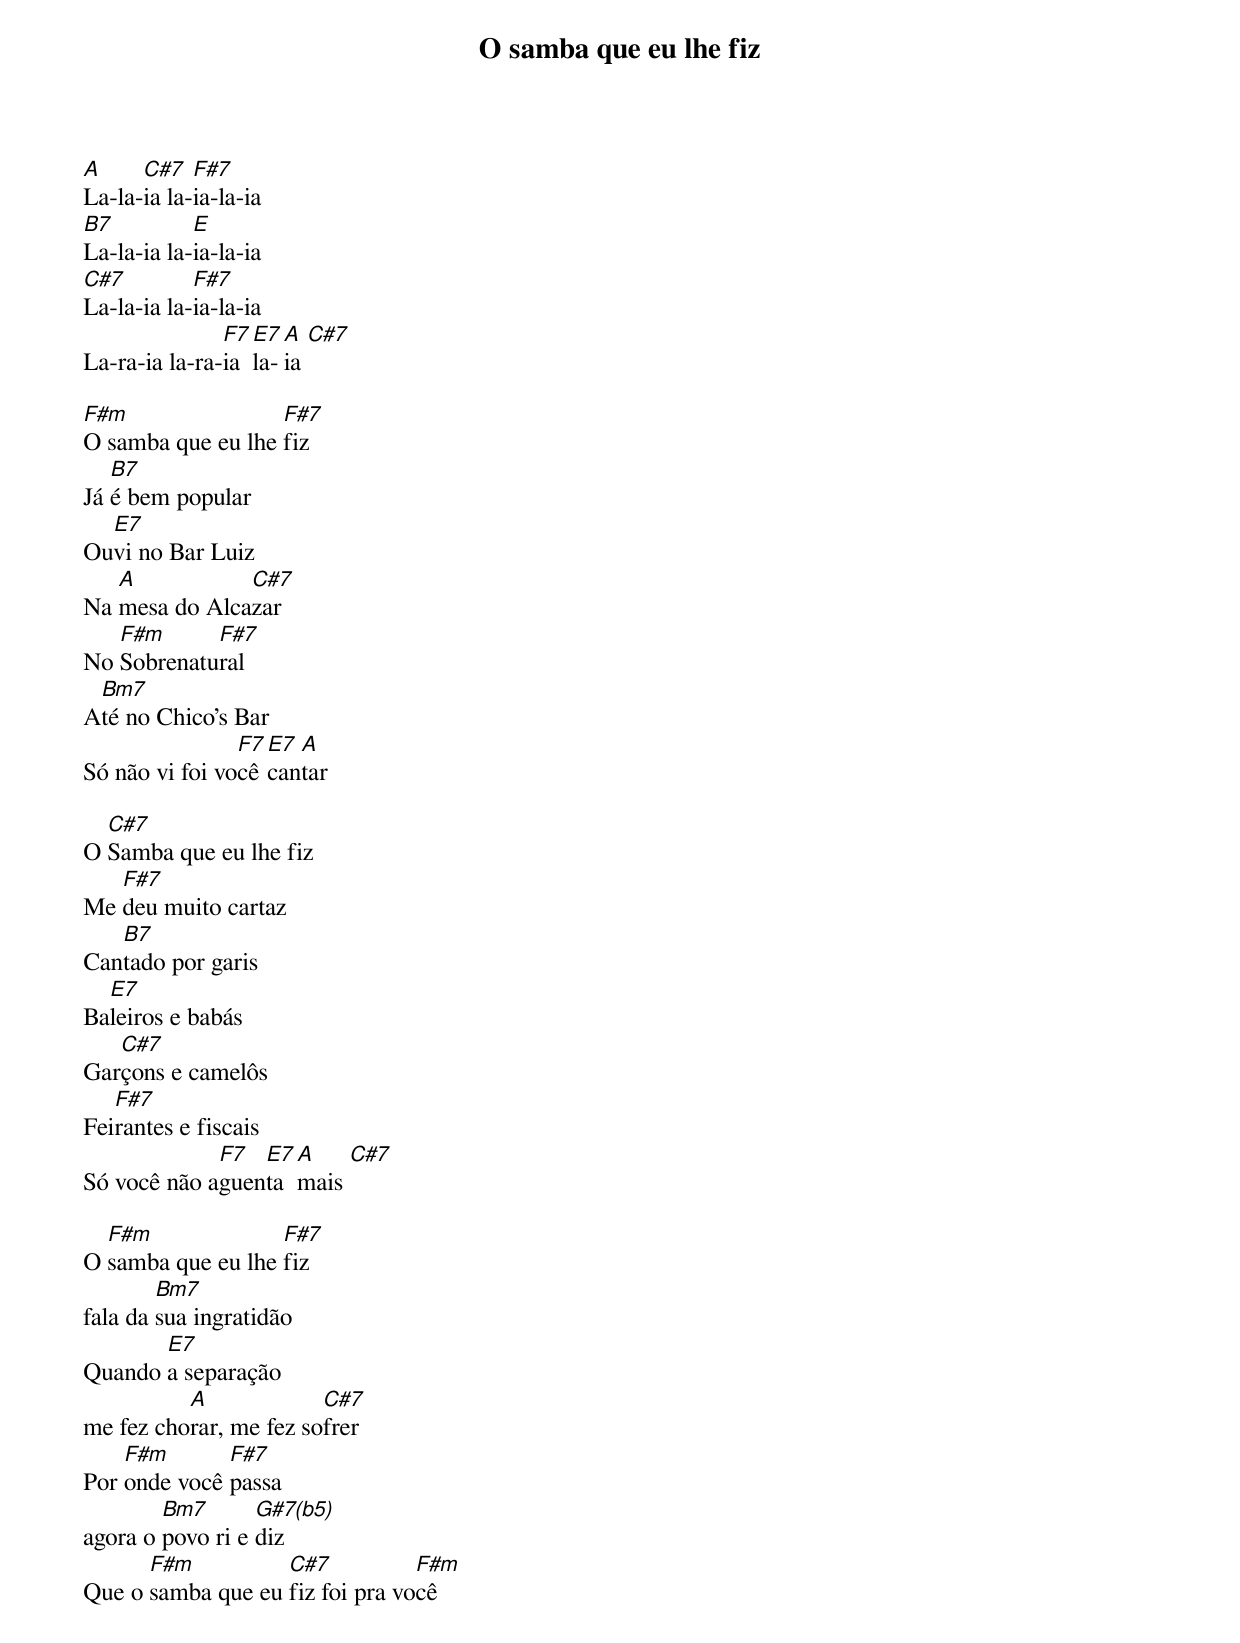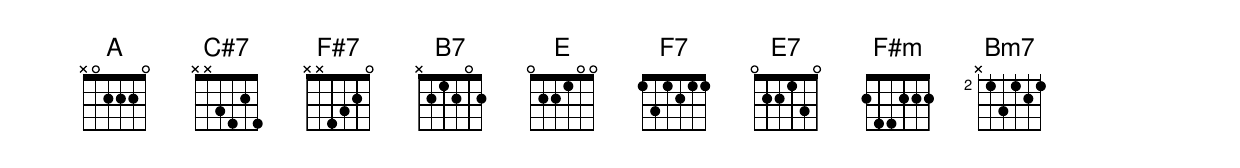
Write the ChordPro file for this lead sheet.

{title: O samba que eu lhe fiz}
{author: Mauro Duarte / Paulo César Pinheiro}
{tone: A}


[A]La-la-[C#7]ia la-[F#7]ia-la-ia
[B7]La-la-ia la-[E]ia-la-ia
[C#7]La-la-ia la-[F#7]ia-la-ia
La-ra-ia la-ra-[F7]ia [E7]la-[A]ia [C#7]

[F#m]O samba que eu lhe [F#7]fiz
Já [B7]é bem popular
Ou[E7]vi no Bar Luiz
Na [A]mesa do Alca[C#7]zar
No [F#m]Sobrenatu[F#7]ral
A[Bm7]té no Chico's Bar
Só não vi foi vo[F7]cê [E7]can[A]tar

O [C#7]Samba que eu lhe fiz
Me [F#7]deu muito cartaz
Can[B7]tado por garis
Ba[E7]leiros e babás
Gar[C#7]çons e camelôs
Fei[F#7]rantes e fiscais
Só você não a[F7]guen[E7]ta [A]mais [C#7]

O [F#m]samba que eu lhe [F#7]fiz
fala da [Bm7]sua ingratidão
Quando [E7]a separação
me fez cho[A]rar, me fez so[C#7]frer
Por [F#m]onde você [F#7]passa
agora o [Bm7]povo ri e [G#7(b5)]diz
Que o [F#m]samba que eu [C#7]fiz foi pra vo[F#m]cê
